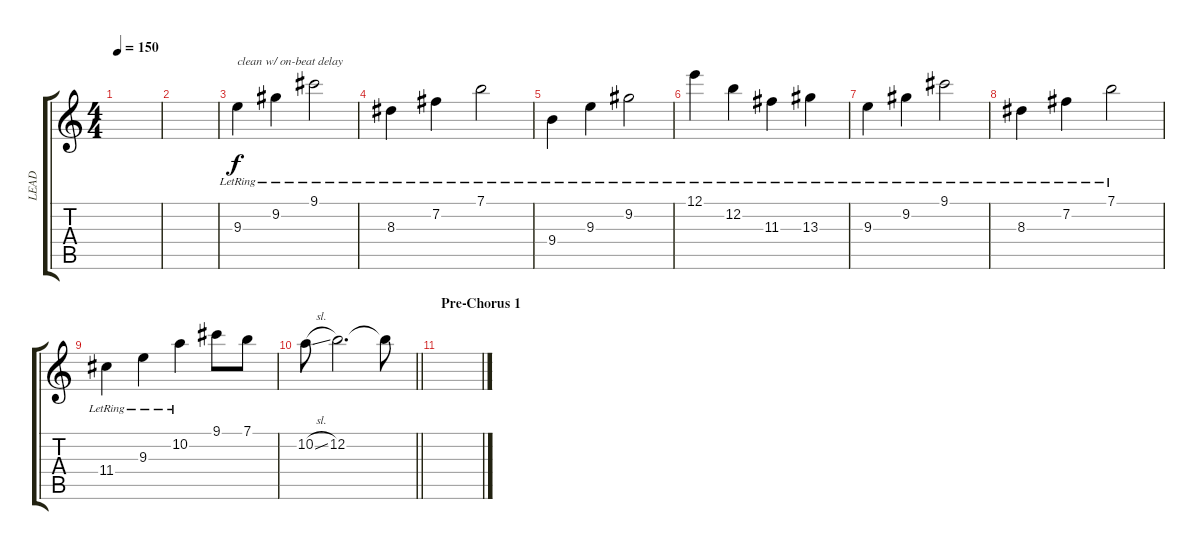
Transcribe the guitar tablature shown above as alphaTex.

\track ("LEAD" "LEAD") {instrument distortionguitar}
\staff {score tabs}
\tuning (E4 B3 G3 D3 A2 E2) {hide}
\ts (4 4)
\tempo 150
\clef g2
\ks c
|
|
9.3{lr}.4{txt "clean w/ on-beat delay" instrument electricguitarjazz} 9.2{lr}.4 9.1{lr}.2 |
8.3{lr}.4 7.2{lr}.4 7.1{lr}.2 |
9.4{lr}.4 9.3{lr}.4 9.2{lr}.2 |
12.1{lr}.4 12.2{lr}.4 11.3{lr}.4 13.3{lr}.4 |
9.3{lr}.4 9.2{lr}.4 9.1{lr}.2 |
8.3{lr}.4 7.2{lr}.4 7.1{lr}.2 |
11.4{lr}.4 9.3{lr}.4 10.2{lr}.4 9.1.8 7.1.8 |
\barLineRight lightlight
10.2{sl}.8 12.2.2{d} 12.2{t}.8 |
\section ("" "Pre-Chorus 1")
